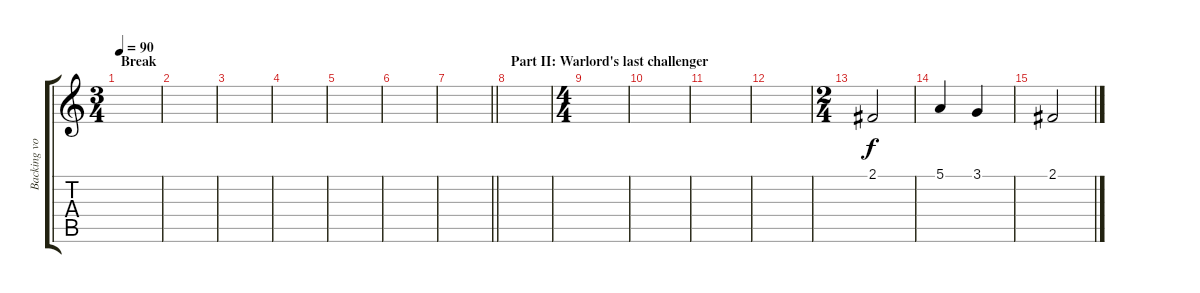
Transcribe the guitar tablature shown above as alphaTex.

\track ("Backing vocals + effects" "Backing vo") {instrument choiraahs}
\staff {score tabs}
\tuning (E4 B3 G3 D3 A2 E2) {hide}
\ts (3 4)
\section ("" "Break")
\tempo 90
\clef g2
\ks c
|
|
|
|
|
|
\barLineRight lightlight
|
\section ("" "Part II: Warlord's last challenger")
|
\ts (4 4)
|
|
|
|
\ts (2 4)
2.1.2{volume 13 instrument choiraahs} |
5.1.4 3.1.4 |
2.1.2
